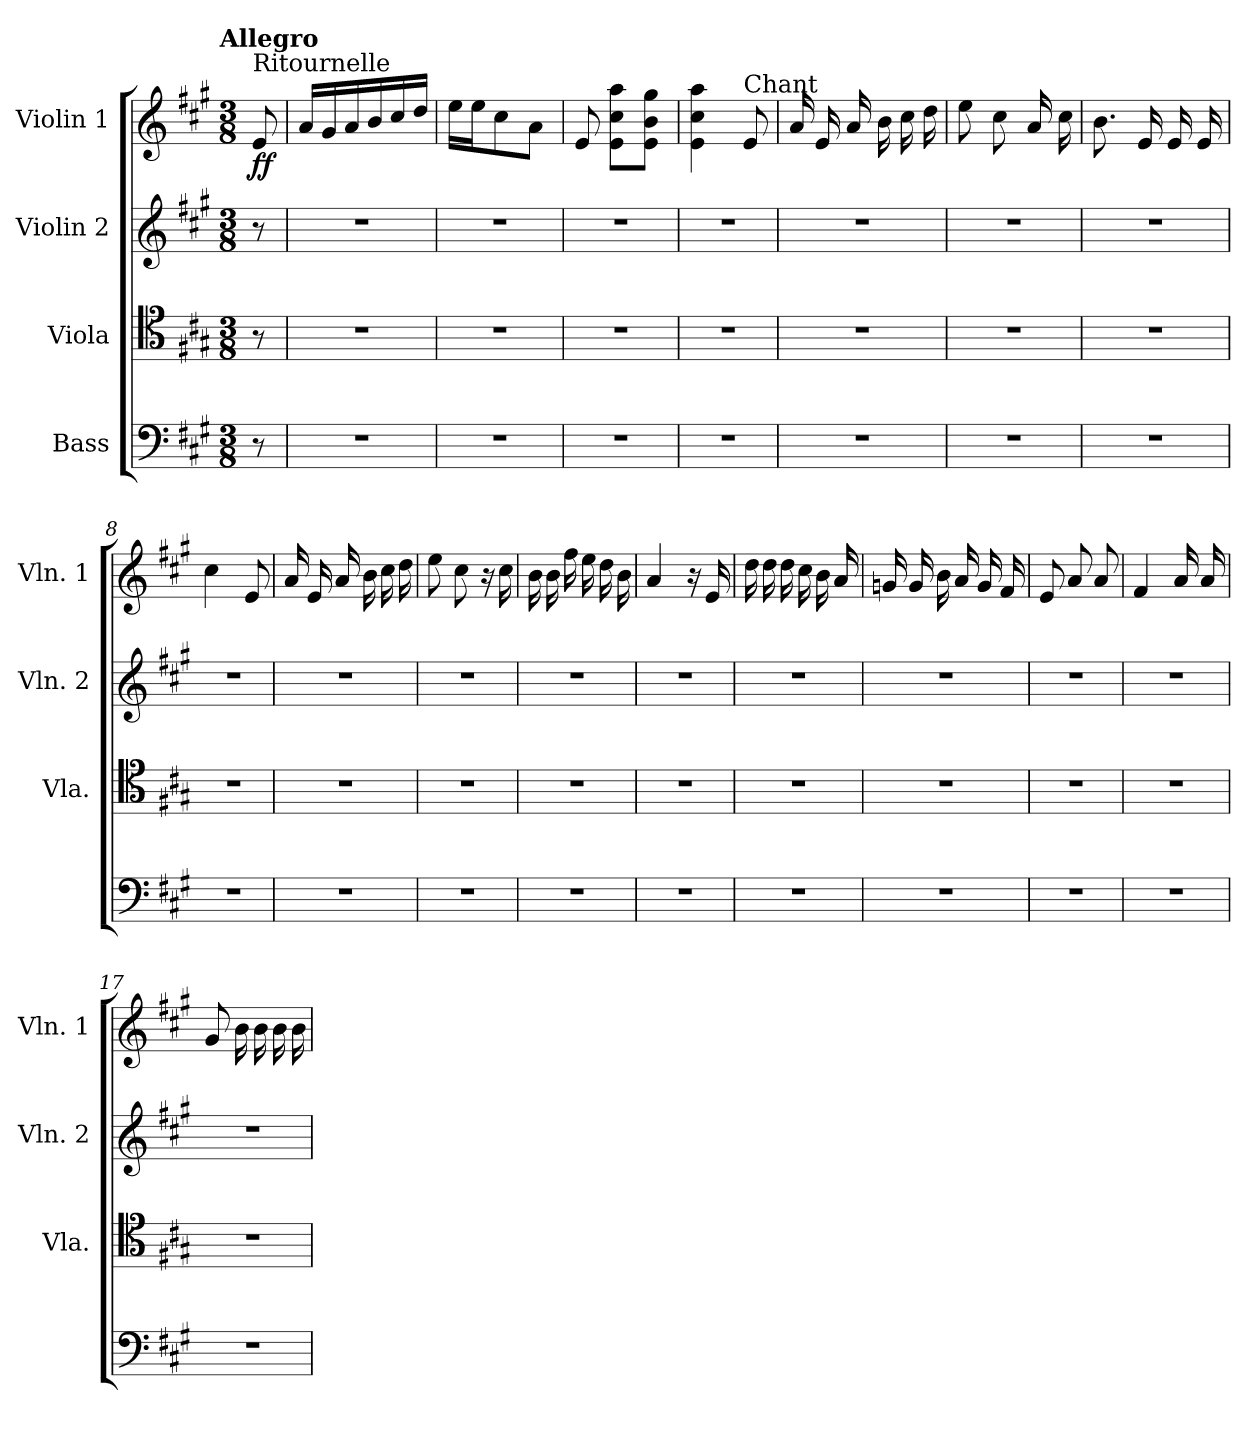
**kern	**kern	**kern	**kern	**dynam
*part4	*part3	*part2	*part1	*part1
*staff4	*staff3	*staff2	*staff1	*staff1
*I"Bass	*I"Viola	*I"Violin 2	*I"Violin 1	*
*	*I'Vla.	*I'Vln. 2	*I'Vln. 1	*
*clefF4	*clefC4	*clefG2	*clefG2	*
*ITrd7c12	*	*	*	*
*k[f#c#g#]	*k[f#c#g#]	*k[f#c#g#]	*k[f#c#g#]	*
*A:	*A:	*A:	*A:	*
!!LO:TX:omd:t=Allegro
*M3/8	*M3/8	*M3/8	*M3/8	*
*MM132	*MM132	*MM132	*MM132	*
=	=	=	=	=
!	!	!	!LO:TX:a:t=Ritournelle	!
!	!	!	!	!LO:DY:b
8r	8r	8r	8e/	ff
=1	=1	=1	=1	=1
!LO:N:vis=4	!LO:N:vis=4	!LO:N:vis=4	!	!
4.r	4.r	4.r	16a/LL	.
.	.	.	16g#/	.
.	.	.	16a/	.
.	.	.	16b/	.
.	.	.	16cc#/	.
.	.	.	16dd/JJ	.
=2	=2	=2	=2	=2
!LO:N:vis=4	!LO:N:vis=4	!LO:N:vis=4	!	!
4.r	4.r	4.r	16ee\LL	.
.	.	.	16ee\J	.
.	.	.	8cc#\	.
.	.	.	8a\J	.
=3	=3	=3	=3	=3
!LO:N:vis=4	!LO:N:vis=4	!LO:N:vis=4	!	!
4.r	4.r	4.r	8e/	.
.	.	.	8e\ 8cc#\ 8aa\L	.
.	.	.	8e\ 8b\ 8gg#\J	.
=4	=4	=4	=4	=4
!LO:N:vis=4	!LO:N:vis=4	!LO:N:vis=4	!	!
4.r	4.r	4.r	4e\ 4cc#\ 4aa\	.
!	!	!	!LO:TX:a:t=Chant	!
.	.	.	8e/	.
=5	=5	=5	=5	=5
!LO:N:vis=4	!LO:N:vis=4	!LO:N:vis=4	!	!
4.r	4.r	4.r	16a/	.
.	.	.	16e/	.
.	.	.	16a/	.
.	.	.	16b\	.
.	.	.	16cc#\	.
.	.	.	16dd\	.
=6	=6	=6	=6	=6
!LO:N:vis=4	!LO:N:vis=4	!LO:N:vis=4	!	!
4.r	4.r	4.r	8ee\	.
.	.	.	8cc#\	.
.	.	.	16a/	.
.	.	.	16cc#\	.
!!LO:LB:g=z
=7	=7	=7	=7	=7
!LO:N:vis=4	!LO:N:vis=4	!LO:N:vis=4	!	!
4.r	4.r	4.r	8.b\	.
.	.	.	16e/	.
.	.	.	16e/	.
.	.	.	16e/	.
=8	=8	=8	=8	=8
!LO:N:vis=4	!LO:N:vis=4	!LO:N:vis=4	!	!
4.r	4.r	4.r	4cc#\	.
.	.	.	8e/	.
=9	=9	=9	=9	=9
!LO:N:vis=4	!LO:N:vis=4	!LO:N:vis=4	!	!
4.r	4.r	4.r	16a/	.
.	.	.	16e/	.
.	.	.	16a/	.
.	.	.	16b\	.
.	.	.	16cc#\	.
.	.	.	16dd\	.
=10	=10	=10	=10	=10
!LO:N:vis=4	!LO:N:vis=4	!LO:N:vis=4	!	!
4.r	4.r	4.r	8ee\	.
.	.	.	8cc#\	.
.	.	.	16r	.
.	.	.	16cc#\	.
=11	=11	=11	=11	=11
!LO:N:vis=4	!LO:N:vis=4	!LO:N:vis=4	!	!
4.r	4.r	4.r	16b\	.
.	.	.	16b\	.
.	.	.	16ff#\	.
.	.	.	16ee\	.
.	.	.	16dd\	.
.	.	.	16b\	.
=12	=12	=12	=12	=12
!LO:N:vis=4	!LO:N:vis=4	!LO:N:vis=4	!	!
4.r	4.r	4.r	4a/	.
.	.	.	16r	.
.	.	.	16e/	.
=13	=13	=13	=13	=13
!LO:N:vis=4	!LO:N:vis=4	!LO:N:vis=4	!	!
4.r	4.r	4.r	16dd\	.
.	.	.	16dd\	.
.	.	.	16dd\	.
.	.	.	16cc#\	.
.	.	.	16b\	.
.	.	.	16a/	.
!!LO:PB:g=z
=14	=14	=14	=14	=14
!LO:N:vis=4	!LO:N:vis=4	!LO:N:vis=4	!	!
4.r	4.r	4.r	16gn/	.
.	.	.	16g/	.
.	.	.	16b\	.
.	.	.	16a/	.
.	.	.	16g/	.
.	.	.	16f#/	.
=15	=15	=15	=15	=15
!LO:N:vis=4	!LO:N:vis=4	!LO:N:vis=4	!	!
4.r	4.r	4.r	8e/	.
.	.	.	8a/	.
.	.	.	8a/	.
=16	=16	=16	=16	=16
!LO:N:vis=4	!LO:N:vis=4	!LO:N:vis=4	!	!
4.r	4.r	4.r	4f#/	.
.	.	.	16a/	.
.	.	.	16a/	.
=17	=17	=17	=17	=17
!LO:N:vis=4	!LO:N:vis=4	!LO:N:vis=4	!	!
4.r	4.r	4.r	8g#/	.
.	.	.	16b\	.
.	.	.	16b\	.
.	.	.	16b\	.
.	.	.	16b\	.
=	=	=	=	=
*-	*-	*-	*-	*-
